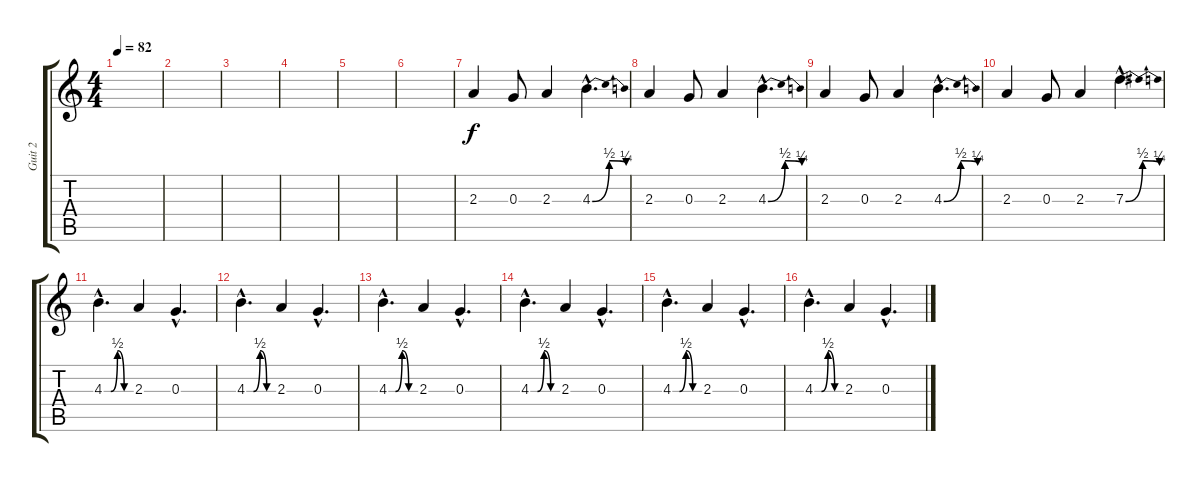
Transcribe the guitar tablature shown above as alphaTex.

\track ("Guit 2" "Guit 2") {instrument distortionguitar}
\staff {score tabs}
\tuning (E4 B3 G3 D3 A2 E2) {hide}
\ts (4 4)
\tempo 82
\clef g2
\ks c
|
|
|
|
|
|
2.3.4 0.3.8 2.3.4 4.3{be (bendrelease 0 0 30 2 30 2 60 1) hac}.4{d} |
2.3.4 0.3.8 2.3.4 4.3{be (bendrelease 0 0 30 2 30 2 60 1) hac}.4{d} |
2.3.4 0.3.8 2.3.4 4.3{be (bendrelease 0 0 30 2 30 2 60 1) hac}.4{d} |
2.3.4 0.3.8 2.3.4 7.3{be (bendrelease 0 0 30 2 30 2 60 1) hac}.4{d} |
4.3{be (custom 0 0 15 0 30 2 45 0 60 0) hac}.4{d} 2.3.4 0.3{hac}.4{d} |
4.3{be (custom 0 0 15 0 30 2 45 0 60 0) hac}.4{d} 2.3.4 0.3{hac}.4{d} |
4.3{be (custom 0 0 15 0 30 2 45 0 60 0) hac}.4{d} 2.3.4 0.3{hac}.4{d} |
4.3{be (custom 0 0 15 0 30 2 45 0 60 0) hac}.4{d} 2.3.4 0.3{hac}.4{d} |
4.3{be (custom 0 0 15 0 30 2 45 0 60 0) hac}.4{d} 2.3.4 0.3{hac}.4{d} |
4.3{be (custom 0 0 15 0 30 2 45 0 60 0) hac}.4{d} 2.3.4 0.3{hac}.4{d}
